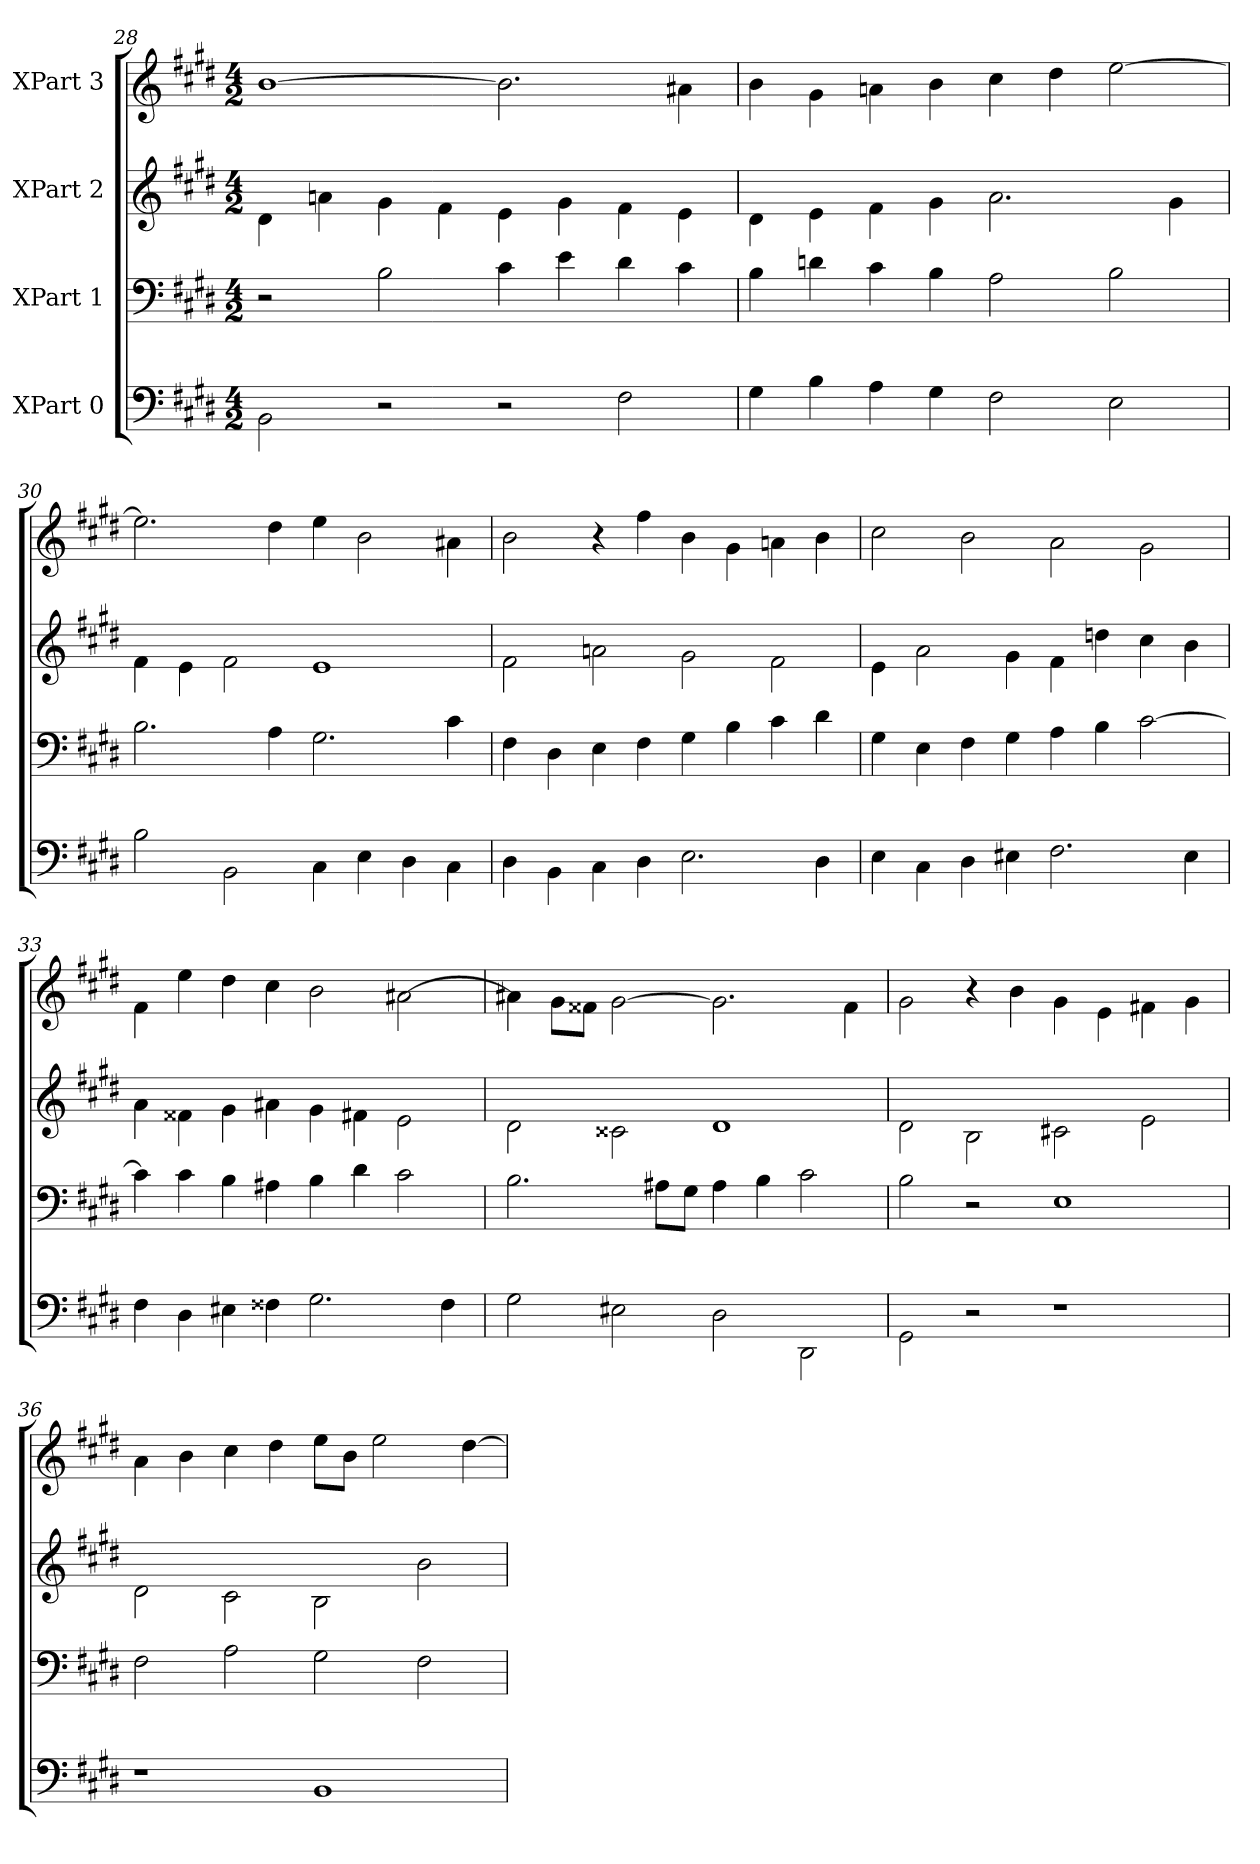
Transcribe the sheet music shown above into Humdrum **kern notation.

**kern	**kern	**kern	**kern
*part4	*part3	*part2	*part1
*staff4	*staff3	*staff2	*staff1
*I"XPart 0	*I"XPart 1	*I"XPart 2	*I"XPart 3
*clefF4	*clefF4	*clefG2	*clefG2
*k[f#c#g#d#]	*k[f#c#g#d#]	*k[f#c#g#d#]	*k[f#c#g#d#]
*M4/2	*M4/2	*M4/2	*M4/2
=28	=28	=28	=28
2BB\	2r	4d#\	[1b\
.	.	4an\	.
2r	2B\	4g#\	.
.	.	4f#\	.
2r	4c#\	4e\	2.b\]
.	4e\	4g#\	.
2F#\	4d#\	4f#\	.
.	4c#\	4e\	4a#X\
=29	=29	=29	=29
4G#\	4B\	4d#\	4b\
4B\	4dn\	4e\	4g#\
4A\	4c#\	4f#\	4an\
4G#\	4B\	4g#\	4b\
2F#\	2A\	2.a\	4cc#\
.	.	.	4dd#\
2E\	2B\	.	[2ee\
.	.	4g#\	.
=30	=30	=30	=30
2B\	2.B\	4f#\	2.ee\]
.	.	4e\	.
2BB\	.	2f#\	.
.	4A\	.	4dd#\
4C#\	2.G#\	1e\	4ee\
4E\	.	.	2b\
4D#\	.	.	.
4C#\	4c#\	.	4a#X\
=31	=31	=31	=31
4D#\	4F#\	2f#\	2b\
4BB\	4D#\	.	.
4C#\	4E\	2an\	4r
4D#\	4F#\	.	4ff#\
2.E\	4G#\	2g#\	4b\
.	4B\	.	4g#\
.	4c#\	2f#\	4an\
4D#\	4d#\	.	4b\
=32	=32	=32	=32
4E\	4G#\	4e\	2cc#\
4C#\	4E\	2a\	.
4D#\	4F#\	.	2b\
4E#X\	4G#\	4g#\	.
2.F#\	4A\	4f#\	2a\
.	4B\	4ddn\	.
.	[2c#\	4cc#\	2g#\
4E#\	.	4b\	.
=33	=33	=33	=33
4F#\	4c#\]	4a\	4f#\
4D#\	4c#\	4f##X\	4ee\
4E#X\	4B\	4g#\	4dd#\
4F##X\	4A#X\	4a#X\	4cc#\
2.G#\	4B\	4g#\	2b\
.	4d#\	4f#X\	.
.	2c#\	2e\	[2a#X\
4F##\	.	.	.
=34	=34	=34	=34
2G#\	2.B\	2d#\	4a#X\]
.	.	.	8g#\L
.	.	.	8f##X\J
2E#X\	.	2c##X\	[2g#\
.	8A#X\L	.	.
.	8G#\J	.	.
2D#\	4A#\	1d#\	2.g#\]
.	4B\	.	.
2DD#\	2c#\	.	.
.	.	.	4f##\
=35	=35	=35	=35
2GG#\	2B\	2d#\	2g#\
2r	2r	2B\	4r
.	.	.	4b\
1r	1E\	2c#X\	4g#\
.	.	.	4e\
.	.	2e\	4f#X\
.	.	.	4g#\
=36	=36	=36	=36
1r	2F#\	2d#\	4a\
.	.	.	4b\
.	2A\	2c#\	4cc#\
.	.	.	4dd#\
1BB\	2G#\	2B\	8ee\L
.	.	.	8b\J
.	.	.	2ee\
.	2F#\	2b\	.
.	.	.	[4dd#\
=	=	=	=
*-	*-	*-	*-
